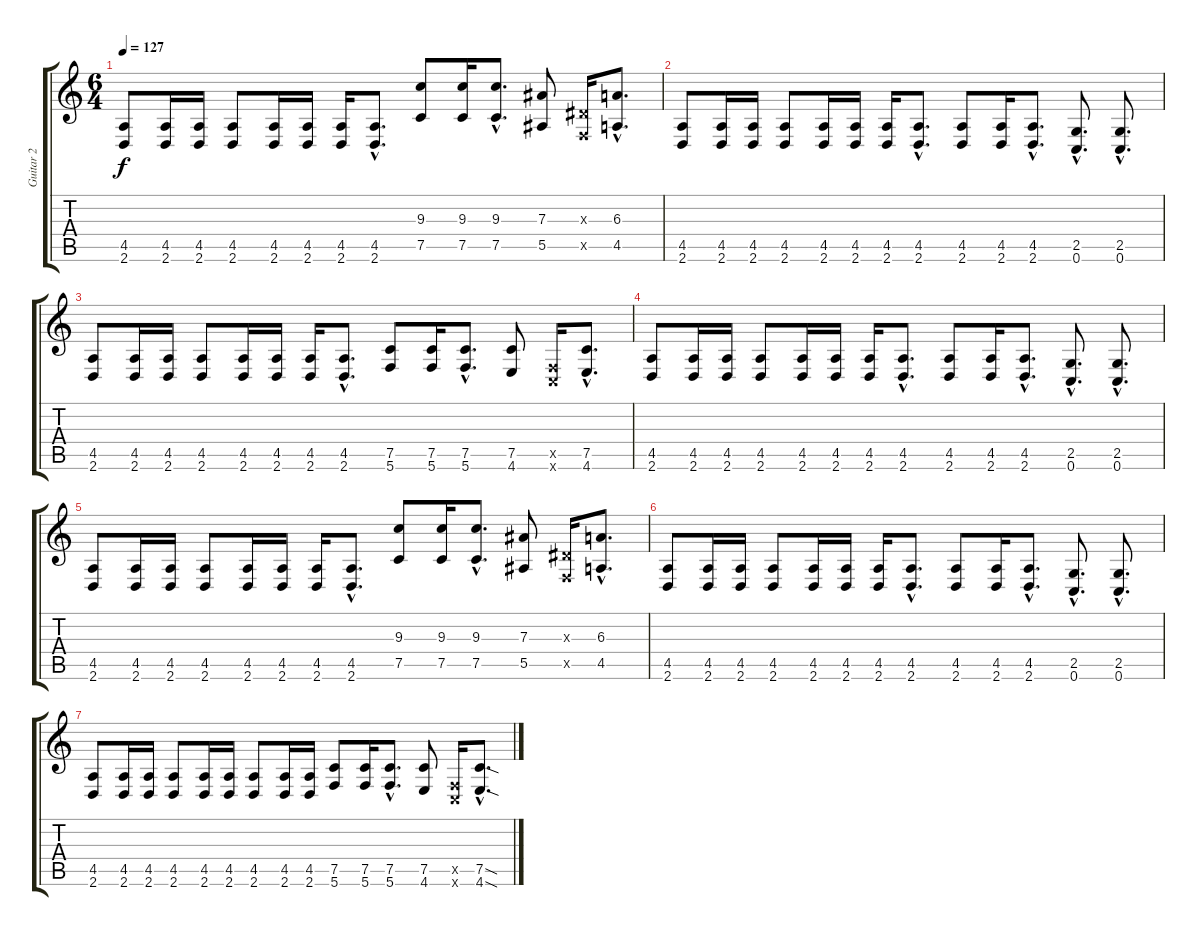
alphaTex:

\track ("Guitar 2" "Guitar 2") {instrument distortionguitar}
\staff {score tabs}
\tuning (C4 G3 Eb3 Bb2 F2 C2) {hide}
\ts (6 4)
\tempo 127
\clef g2
\ks c
(4.5 2.6).8{dy f} (4.5 2.6).16 (4.5 2.6).16 (4.5 2.6).8 (4.5 2.6).16 (4.5 2.6).16 (4.5 2.6).16 (4.5{hac} 2.6{hac}).8{d} (9.3 7.5).8 (9.3 7.5).16 (9.3{hac} 7.5{hac}).8{d} (7.3 5.5).8 (0.3{x} 0.5{x}).16 (6.3{hac} 4.5{hac}).8{d} |
(4.5 2.6).8 (4.5 2.6).16 (4.5 2.6).16 (4.5 2.6).8 (4.5 2.6).16 (4.5 2.6).16 (4.5 2.6).16 (4.5{hac} 2.6{hac}).8{d} (4.5 2.6).8 (4.5 2.6).16 (4.5{hac} 2.6{hac}).8{d} (2.5{hac} 0.6{hac}).8{d} (2.5{hac} 0.6{hac}).8{d} |
(4.5 2.6).8 (4.5 2.6).16 (4.5 2.6).16 (4.5 2.6).8 (4.5 2.6).16 (4.5 2.6).16 (4.5 2.6).16 (4.5{hac} 2.6{hac}).8{d} (7.5 5.6).8 (7.5 5.6).16 (7.5{hac} 5.6{hac}).8{d} (7.5 4.6).8 (0.5{x} 0.6{x}).16 (7.5{hac} 4.6{hac}).8{d} |
(4.5 2.6).8 (4.5 2.6).16 (4.5 2.6).16 (4.5 2.6).8 (4.5 2.6).16 (4.5 2.6).16 (4.5 2.6).16 (4.5{hac} 2.6{hac}).8{d} (4.5 2.6).8 (4.5 2.6).16 (4.5{hac} 2.6{hac}).8{d} (2.5{hac} 0.6{hac}).8{d} (2.5{hac} 0.6{hac}).8{d} |
(4.5 2.6).8 (4.5 2.6).16 (4.5 2.6).16 (4.5 2.6).8 (4.5 2.6).16 (4.5 2.6).16 (4.5 2.6).16 (4.5{hac} 2.6{hac}).8{d} (9.3 7.5).8 (9.3 7.5).16 (9.3{hac} 7.5{hac}).8{d} (7.3 5.5).8 (0.3{x} 0.5{x}).16 (6.3{hac} 4.5{hac}).8{d} |
(4.5 2.6).8 (4.5 2.6).16 (4.5 2.6).16 (4.5 2.6).8 (4.5 2.6).16 (4.5 2.6).16 (4.5 2.6).16 (4.5{hac} 2.6{hac}).8{d} (4.5 2.6).8 (4.5 2.6).16 (4.5{hac} 2.6{hac}).8{d} (2.5{hac} 0.6{hac}).8{d} (2.5{hac} 0.6{hac}).8{d} |
(4.5 2.6).8 (4.5 2.6).16 (4.5 2.6).16 (4.5 2.6).8 (4.5 2.6).16 (4.5 2.6).16 (4.5 2.6).8 (4.5 2.6).16 (4.5 2.6).16 (7.5 5.6).8 (7.5 5.6).16 (7.5{hac} 5.6{hac}).8{d} (7.5 4.6).8 (0.5{x} 0.6{x}).16 (7.5{sod hac} 4.6{sod hac}).8{d}
